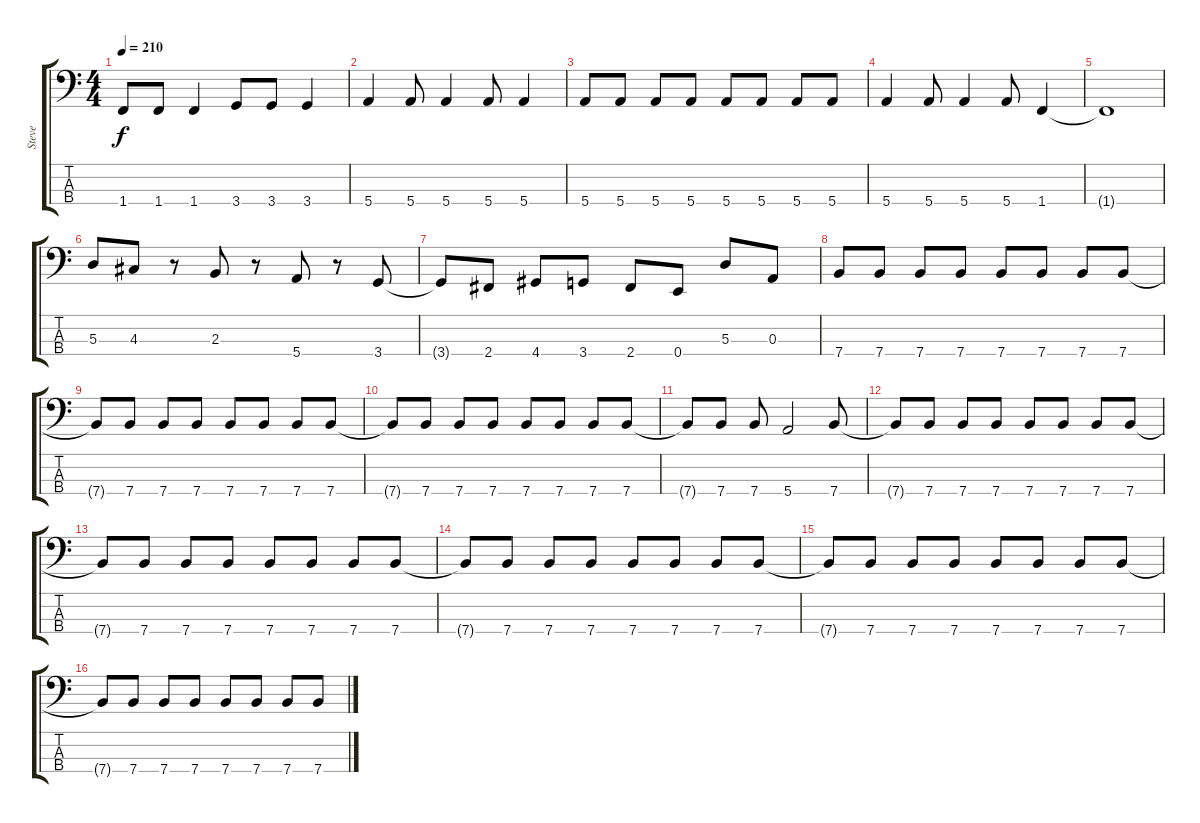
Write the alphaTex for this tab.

\track ("Steve" "Steve") {instrument electricbassfinger}
\staff {score tabs}
\tuning (G2 D2 A1 E1) {hide}
\ts (4 4)
\tempo 210
\clef f4
\ks c
1.4{t}.8{dy f} 1.4.8 1.4.4 3.4.8 3.4.8 3.4.4 |
5.4.4 5.4.8 5.4.4 5.4.8 5.4.4 |
5.4.8 5.4.8 5.4.8 5.4.8 5.4.8 5.4.8 5.4.8 5.4.8 |
5.4.4 5.4.8 5.4.4 5.4.8 1.4.4 |
1.4{t}.1 |
5.3.8 4.3.8 r.8 2.3.8 r.8 5.4.8 r.8 3.4.8 |
3.4{t}.8 2.4.8 4.4.8 3.4.8 2.4.8 0.4.8 5.3.8 0.3.8 |
7.4.8 7.4.8 7.4.8 7.4.8 7.4.8 7.4.8 7.4.8 7.4.8 |
7.4{t}.8 7.4.8 7.4.8 7.4.8 7.4.8 7.4.8 7.4.8 7.4.8 |
7.4{t}.8 7.4.8 7.4.8 7.4.8 7.4.8 7.4.8 7.4.8 7.4.8 |
7.4{t}.8 7.4.8 7.4.8 5.4.2 7.4.8 |
7.4{t}.8 7.4.8 7.4.8 7.4.8 7.4.8 7.4.8 7.4.8 7.4.8 |
7.4{t}.8 7.4.8 7.4.8 7.4.8 7.4.8 7.4.8 7.4.8 7.4.8 |
7.4{t}.8 7.4.8 7.4.8 7.4.8 7.4.8 7.4.8 7.4.8 7.4.8 |
7.4{t}.8 7.4.8 7.4.8 7.4.8 7.4.8 7.4.8 7.4.8 7.4.8 |
7.4{t}.8 7.4.8 7.4.8 7.4.8 7.4.8 7.4.8 7.4.8 7.4.8
